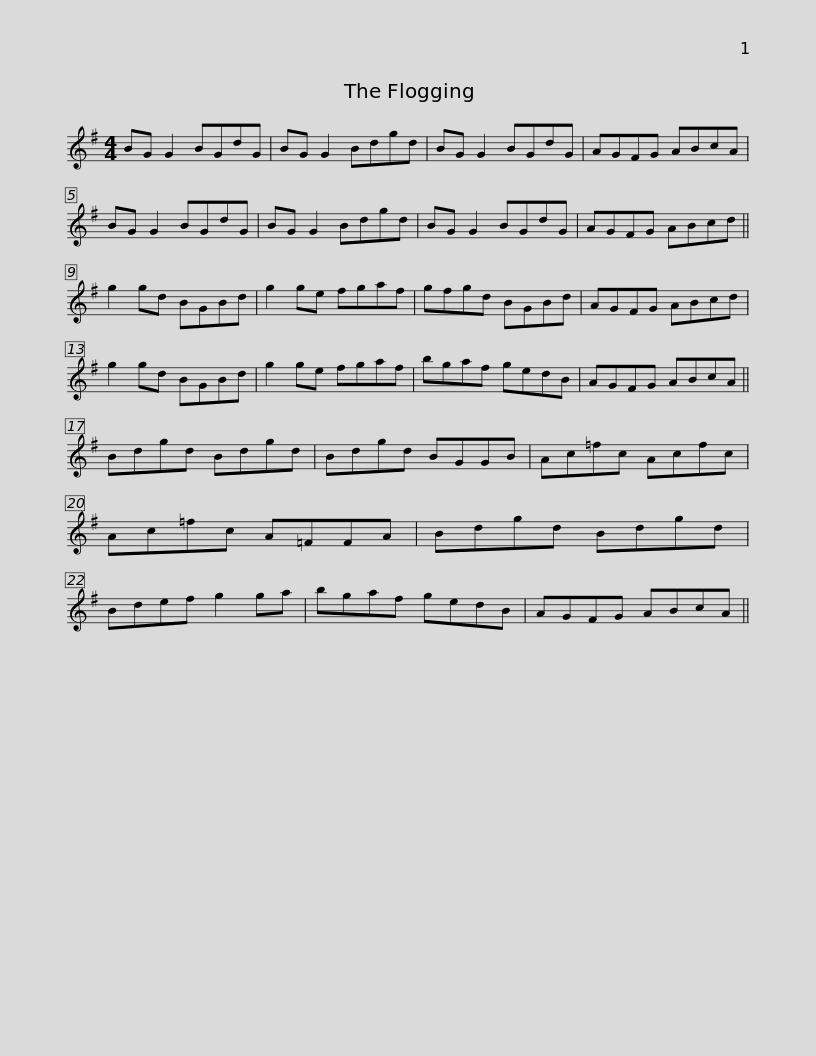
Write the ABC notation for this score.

X:1
L:1/8
M:4/4
I:linebreak $
K:G
V:1 treble
V:1
 BG G2 BGdG | BG G2 Bdgd | BG G2 BGdG | AGFG ABcA | BG G2 BGdG | %5
 BG G2 Bdgd |$ BG G2 BGdG | AGFG ABcd || g2 gd BGBd | g2 ge fgaf | %10
 gfgd BGBd | AGFG ABcd |$ g2 gd BGBd | g2 ge fgaf | bgaf gedB | %15
 AGFG ABcA || Bdgd Bdgd |$ Bdgd BGGB | Ac=fc Acfc | Ac=fc A=FFA | %20
 Bdgd Bdgd | Bdef g2 ga |$ bgaf gedB | AGFG ABcA || %24
